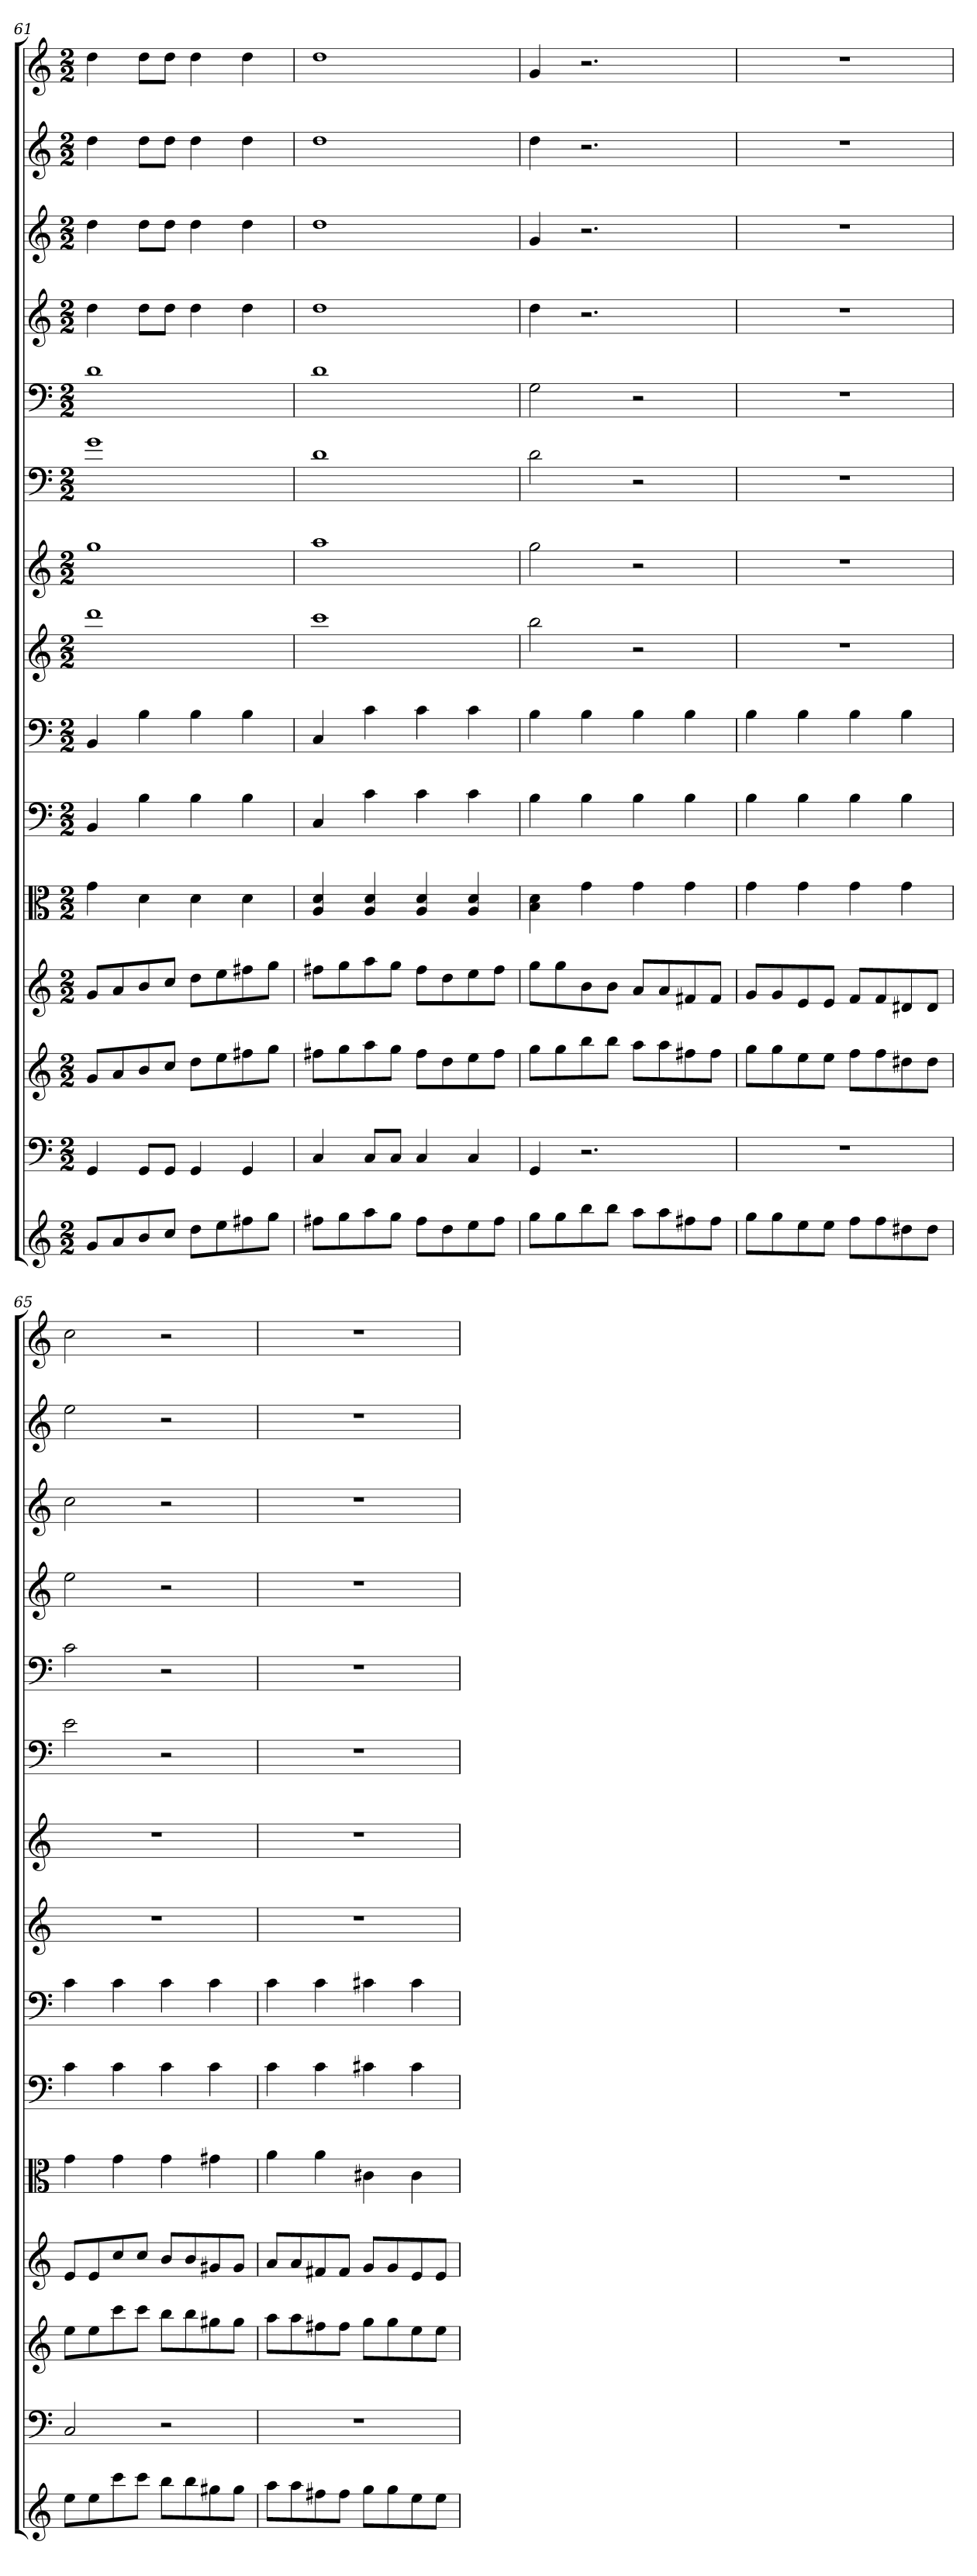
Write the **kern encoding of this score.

**kern	**kern	**kern	**kern	**kern	**kern	**kern	**kern	**kern	**kern	**kern	**kern	**kern	**kern	**kern
*part15	*part14	*part13	*part12	*part11	*part10	*part9	*part8	*part7	*part6	*part5	*part4	*part3	*part2	*part1
*staff15	*staff14	*staff13	*staff12	*staff11	*staff10	*staff9	*staff8	*staff7	*staff6	*staff5	*staff4	*staff3	*staff2	*staff1
*	*clefF4	*	*	*clefC3	*clefF4	*clefF4	*	*	*clefF4	*clefF4	*	*	*	*
*k[]	*k[]	*k[]	*k[]	*k[]	*k[]	*k[]	*k[]	*k[]	*k[]	*k[]	*k[]	*k[]	*k[]	*k[]
*C:	*C:	*C:	*C:	*C:	*C:	*C:	*C:	*C:	*C:	*C:	*C:	*C:	*C:	*C:
*M2/2	*M2/2	*M2/2	*M2/2	*M2/2	*M2/2	*M2/2	*M2/2	*M2/2	*M2/2	*M2/2	*M2/2	*M2/2	*M2/2	*M2/2
=61	=61	=61	=61	=61	=61	=61	=61	=61	=61	=61	=61	=61	=61	=61
8gL	4GG	8gL	8gL	4g	4BB	4BB	1ddd	1gg	1g	1d	4dd	4dd	4dd	4dd
8a	.	8a	8a	.	.	.	.	.	.	.	.	.	.	.
8b	8GG/L	8b	8b	4d	4B	4B	.	.	.	.	8ddL	8ddL	8ddL	8ddL
8ccJ	8GG/J	8ccJ	8ccJ	.	.	.	.	.	.	.	8ddJ	8ddJ	8ddJ	8ddJ
8ddL	4GG	8ddL	8ddL	4d	4B	4B	.	.	.	.	4dd	4dd	4dd	4dd
8ee	.	8ee	8ee	.	.	.	.	.	.	.	.	.	.	.
8ff#X	4GG	8ff#X	8ff#X	4d	4B	4B	.	.	.	.	4dd	4dd	4dd	4dd
8ggJ	.	8ggJ	8ggJ	.	.	.	.	.	.	.	.	.	.	.
=62	=62	=62	=62	=62	=62	=62	=62	=62	=62	=62	=62	=62	=62	=62
8ff#XL	4C	8ff#XL	8ff#XL	4A 4d	4C	4C	1ccc	1aa	1d	1d	1dd	1dd	1dd	1dd
8gg	.	8gg	8gg	.	.	.	.	.	.	.	.	.	.	.
8aa	8C/L	8aa	8aa	4A 4d	4c	4c	.	.	.	.	.	.	.	.
8ggJ	8C/J	8ggJ	8ggJ	.	.	.	.	.	.	.	.	.	.	.
8ff#L	4C	8ff#L	8ff#L	4A 4d	4c	4c	.	.	.	.	.	.	.	.
8dd	.	8dd	8dd	.	.	.	.	.	.	.	.	.	.	.
8ee	4C	8ee	8ee	4A 4d	4c	4c	.	.	.	.	.	.	.	.
8ff#J	.	8ff#J	8ff#J	.	.	.	.	.	.	.	.	.	.	.
=63	=63	=63	=63	=63	=63	=63	=63	=63	=63	=63	=63	=63	=63	=63
8ggL	4GG	8ggL	8ggL	4B 4d	4B	4B	2bb	2gg	2d	2G	4dd	4g	4dd	4g
8gg	.	8gg	8gg	.	.	.	.	.	.	.	.	.	.	.
8bb	2.r	8bb	8b	4g	4B	4B	.	.	.	.	2.r	2.r	2.r	2.r
8bbJ	.	8bbJ	8bJ	.	.	.	.	.	.	.	.	.	.	.
8aaL	.	8aaL	8aL	4g	4B	4B	2r	2r	2r	2r	.	.	.	.
8aa	.	8aa	8a	.	.	.	.	.	.	.	.	.	.	.
8ff#X	.	8ff#X	8f#X	4g	4B	4B	.	.	.	.	.	.	.	.
8ff#J	.	8ff#J	8f#J	.	.	.	.	.	.	.	.	.	.	.
=64	=64	=64	=64	=64	=64	=64	=64	=64	=64	=64	=64	=64	=64	=64
8ggL	1r	8ggL	8gL	4g	4B	4B	1r	1r	1r	1r	1r	1r	1r	1r
8gg	.	8gg	8g	.	.	.	.	.	.	.	.	.	.	.
8ee	.	8ee	8e	4g	4B	4B	.	.	.	.	.	.	.	.
8eeJ	.	8eeJ	8eJ	.	.	.	.	.	.	.	.	.	.	.
8ffL	.	8ffL	8fL	4g	4B	4B	.	.	.	.	.	.	.	.
8ff	.	8ff	8f	.	.	.	.	.	.	.	.	.	.	.
8dd#X	.	8dd#X	8d#X	4g	4B	4B	.	.	.	.	.	.	.	.
8dd#J	.	8dd#J	8d#J	.	.	.	.	.	.	.	.	.	.	.
=65	=65	=65	=65	=65	=65	=65	=65	=65	=65	=65	=65	=65	=65	=65
8eeL	2C	8eeL	8eL	4g	4c	4c	1r	1r	2e	2c	2ee	2cc	2ee	2cc
8ee	.	8ee	8e	.	.	.	.	.	.	.	.	.	.	.
8ccc	.	8ccc	8cc	4g	4c	4c	.	.	.	.	.	.	.	.
8cccJ	.	8cccJ	8ccJ	.	.	.	.	.	.	.	.	.	.	.
8bbL	2r	8bbL	8bL	4g	4c	4c	.	.	2r	2r	2r	2r	2r	2r
8bb	.	8bb	8b	.	.	.	.	.	.	.	.	.	.	.
8gg#X	.	8gg#X	8g#X	4g#X	4c	4c	.	.	.	.	.	.	.	.
8gg#J	.	8gg#J	8g#J	.	.	.	.	.	.	.	.	.	.	.
=66	=66	=66	=66	=66	=66	=66	=66	=66	=66	=66	=66	=66	=66	=66
8aaL	1r	8aaL	8aL	4a	4c	4c	1r	1r	1r	1r	1r	1r	1r	1r
8aa	.	8aa	8a	.	.	.	.	.	.	.	.	.	.	.
8ff#X	.	8ff#X	8f#X	4a	4c	4c	.	.	.	.	.	.	.	.
8ff#J	.	8ff#J	8f#J	.	.	.	.	.	.	.	.	.	.	.
8ggL	.	8ggL	8gL	4c#X	4c#X	4c#X	.	.	.	.	.	.	.	.
8gg	.	8gg	8g	.	.	.	.	.	.	.	.	.	.	.
8ee	.	8ee	8e	4c#	4c#	4c#	.	.	.	.	.	.	.	.
8eeJ	.	8eeJ	8eJ	.	.	.	.	.	.	.	.	.	.	.
=	=	=	=	=	=	=	=	=	=	=	=	=	=	=
*-	*-	*-	*-	*-	*-	*-	*-	*-	*-	*-	*-	*-	*-	*-
